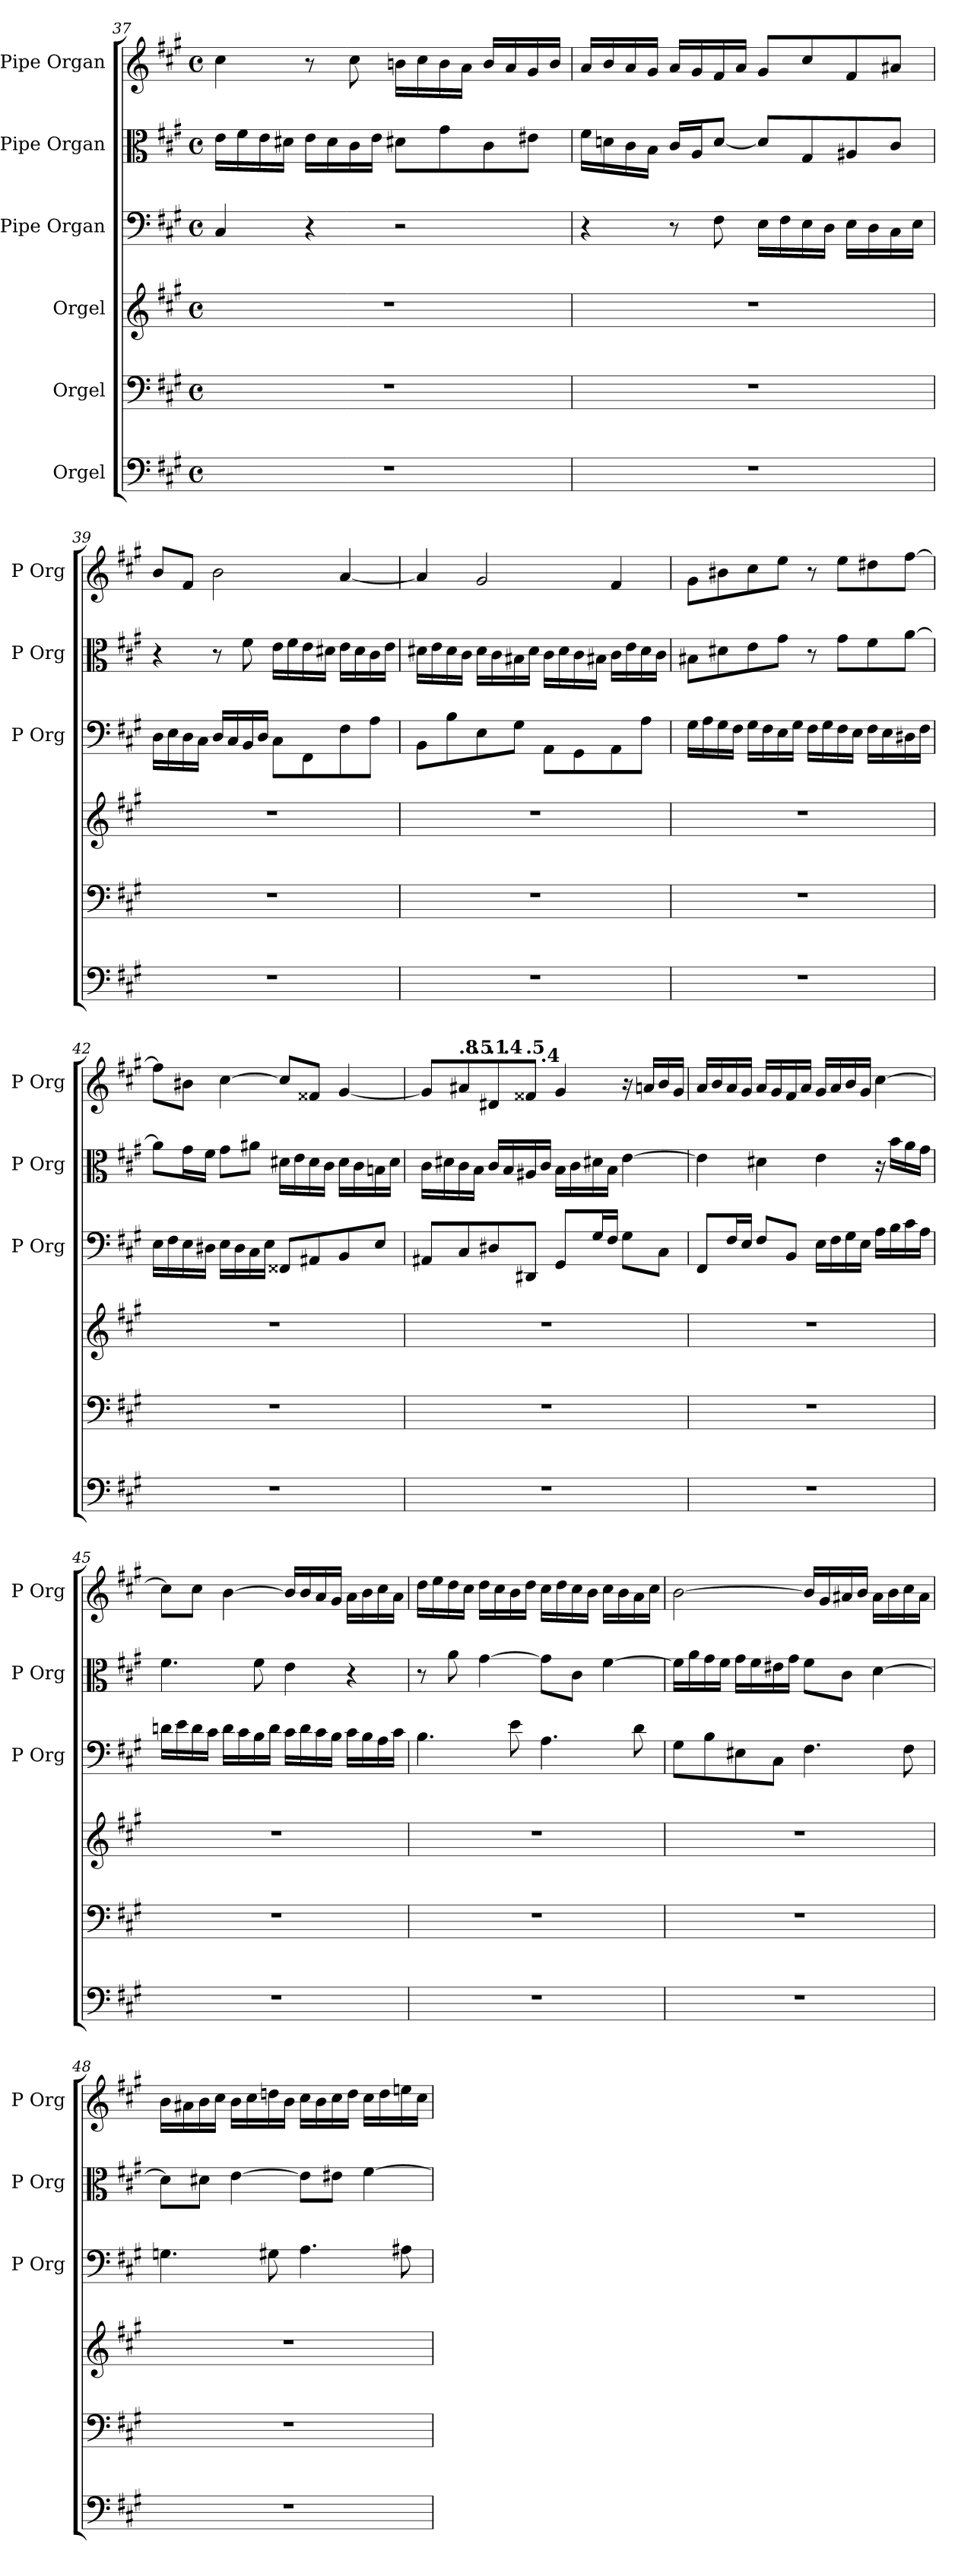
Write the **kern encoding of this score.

**kern	**kern	**kern	**kern	**kern	**kern
*part6	*part5	*part4	*part3	*part2	*part1
*staff6	*staff5	*staff4	*staff3	*staff2	*staff1
*I"Orgel	*I"Orgel	*I"Orgel	*I"Pipe Organ	*I"Pipe Organ	*I"Pipe Organ
*	*	*	*I'P Org	*I'P Org	*I'P Org
!!LO:LB:g=z
*clefF4	*clefF4	*clefG2	*clefF4	*clefC3	*clefG2
*k[f#c#g#]	*k[f#c#g#]	*k[f#c#g#]	*k[f#c#g#]	*k[f#c#g#]	*k[f#c#g#]
*M4/4	*M4/4	*M4/4	*M4/4	*M4/4	*M4/4
*met(c)	*met(c)	*met(c)	*met(c)	*met(c)	*met(c)
=37	=37	=37	=37	=37	=37
*	*	*	*	*	*^
1r	1r	1r	4C#/	16e\LL	4cc#\	16ryy
*	*	*	*	*	*MM49	*
.	.	.	.	16f#\	.	2...ryy
.	.	.	.	16e\	.	.
.	.	.	.	16d#X\JJ	.	.
.	.	.	4r	16e\LL	8r	.
.	.	.	.	16d#\	.	.
.	.	.	.	16c#\	8cc#\	.
.	.	.	.	16e\JJ	.	.
.	.	.	2r	8d#X\L	16bn\LL	.
.	.	.	.	.	16cc#\	.
.	.	.	.	8g#\	16b\	.
.	.	.	.	.	16a\JJ	.
.	.	.	.	8c#\	16b/LL	.
.	.	.	.	.	16a/	.
.	.	.	.	8e#X\J	16g#/	.
.	.	.	.	.	16b/JJ	.
*	*	*	*	*	*v	*v
=38	=38	=38	=38	=38	=38
1r	1r	1r	4r	16f#\LL	16a/LL
.	.	.	.	16dn\	16b/
.	.	.	.	16c#\	16a/
.	.	.	.	16B\JJ	16g#/JJ
.	.	.	8r	16c#/LL	16a/LL
.	.	.	.	16A/J	16g#/
.	.	.	8F#\	[8d/J	16f#/
.	.	.	.	.	16a/JJ
.	.	.	16E\LL	8d/L]	8g#/L
.	.	.	16F#\	.	.
.	.	.	16E\	8G#/	8cc#/
.	.	.	16D\JJ	.	.
.	.	.	16E\LL	8A#X/	8f#/
.	.	.	16D\	.	.
.	.	.	16C#\	8c#/J	8a#X/J
.	.	.	16E\JJ	.	.
!!LO:LB:g=z
=39	=39	=39	=39	=39	=39
1r	1r	1r	16D\LL	4r	8b/L
.	.	.	16E\	.	.
.	.	.	16D\	.	8f#/J
.	.	.	16C#\JJ	.	.
.	.	.	16D/LL	8r	2b\
.	.	.	16C#/	.	.
.	.	.	16BB/	8f#\	.
.	.	.	16D/JJ	.	.
.	.	.	8C#\L	16e\LL	.
.	.	.	.	16f#\	.
.	.	.	8FF#\	16e\	.
.	.	.	.	16d#X\JJ	.
.	.	.	8F#\	16e\LL	[4a/
.	.	.	.	16d#\	.
.	.	.	8A\J	16c#\	.
.	.	.	.	16e\JJ	.
=40	=40	=40	=40	=40	=40
1r	1r	1r	8BB\L	16d#X\LL	4a/]
.	.	.	.	16e\	.
.	.	.	8B\	16d#\	.
.	.	.	.	16c#\JJ	.
.	.	.	8E\	16d#\LL	2g#/
.	.	.	.	16c#\	.
.	.	.	8G#\J	16B#X\	.
.	.	.	.	16d#\JJ	.
.	.	.	8AA\L	16c#\LL	.
.	.	.	.	16d#\	.
.	.	.	8GG#\	16c#\	.
.	.	.	.	16B#X\JJ	.
.	.	.	8AA\	16c#\LL	4f#/
.	.	.	.	16e\	.
.	.	.	8A\J	16d#\	.
.	.	.	.	16c#\JJ	.
!!LO:PB:g=z
=41	=41	=41	=41	=41	=41
1r	1r	1r	16G#\LL	8B#X\L	8g#\L
.	.	.	16A\	.	.
.	.	.	16G#\	8d#X\	8b#X\
.	.	.	16F#\JJ	.	.
.	.	.	16G#\LL	8e\	8cc#\
.	.	.	16F#\	.	.
.	.	.	16E\	8g#\J	8ee\J
.	.	.	16G#\JJ	.	.
.	.	.	16F#\LL	8r	8r
.	.	.	16G#\	.	.
.	.	.	16F#\	8g#\L	8ee\L
.	.	.	16E\JJ	.	.
.	.	.	16F#\LL	8f#\	8dd#X\
.	.	.	16E\	.	.
.	.	.	16D#X\	[8a\J	[8ff#\J
.	.	.	16F#\JJ	.	.
=42	=42	=42	=42	=42	=42
1r	1r	1r	16E\LL	8a\L]	8ff#\L]
.	.	.	16F#\	.	.
.	.	.	16E\	16g#\L	8b#X\J
.	.	.	16D#X\JJ	16f#\JJ	.
.	.	.	16E\LL	8g#\L	[4cc#\
.	.	.	16D#\	.	.
.	.	.	16C#\	8a#X\J	.
.	.	.	16E\JJ	.	.
.	.	.	8FF##X/L	16d#X\LL	8cc#/L]
.	.	.	.	16e\	.
.	.	.	8AA#X/	16d#\	8f##X/J
.	.	.	.	16c#\JJ	.
.	.	.	8BB/	16d#\LL	[4g#/
.	.	.	.	16c#\	.
.	.	.	8E/J	16Bn\	.
.	.	.	.	16d#\JJ	.
!!LO:LB:g=z
=43	=43	=43	=43	=43	=43
*	*	*	*	*	*MM49
*	*	*	*	*	*^
*	*	*	*	*	*	*^
*	*	*	*	*	*	*	*^
*	*	*	*	*	*	*	*	*^
1r	1r	1r	8AA#X/L	16c#\LL	8g#/L]	8.ryy	4ryy	4..ryy	2ryy
.	.	.	.	16d#X\	.	.	.	.	.
*	*	*	*	*	*MM48	*	*	*	*
!	!	!	!	!	!LO:TX:a:B:t=.8	!	!	!	!
.	.	.	8C#/	16c#\	8a#X/	.	.	.	.
*	*	*	*	*	*MM48	*	*	*	*
!	!	!	!	!	!	!LO:TX:a:B:t=.5	!	!	!
.	.	.	.	16B\JJ	.	2ryy	.	.	.
*	*	*	*	*	*MM48	*	*	*	*
!	!	!	!	!	!LO:TX:a:B:t=.1	!	!	!	!
.	.	.	8D#X/	16c#/LL	8d#X/	.	16ryy	.	.
*	*	*	*	*	*MM47	*	*	*	*
!	!	!	!	!	!	!	!LO:TX:a:B:t=.4	!	!
.	.	.	.	16B/	.	.	2ryy	.	.
*	*	*	*	*	*MM46	*	*	*	*
!	!	!	!	!	!LO:TX:a:B:t=.5	!	!	!	!
.	.	.	8DD#X/J	16A#X/	8f##X/J	.	.	.	.
*	*	*	*	*	*MM45	*	*	*	*
!	!	!	!	!	!	!	!	!LO:TX:a:B:t=.4	!
.	.	.	.	16c#/JJ	.	.	.	2ryy	.
.	.	.	8GG#/L	16B\LL	4g#/	.	.	.	16ryy
*	*	*	*	*	*MM49	*	*	*	*
.	.	.	.	16c#\	.	.	.	.	4..ryy
.	.	.	16G#/L	16d#X\	.	.	.	.	.
.	.	.	16F#/JJ	16B\JJ	.	4ryy	.	.	.
.	.	.	8G#\L	[4e\	16r	.	.	.	.
.	.	.	.	.	16an/LL	.	8.ryy	.	.
.	.	.	8C#\J	.	16b/	.	.	.	.
.	.	.	.	.	16g#/JJ	16ryy	.	16ryy	.
*	*	*	*	*	*v	*v	*v	*v	*v
=44	=44	=44	=44	=44	=44
1r	1r	1r	8FF#/L	4e\]	16a/LL
.	.	.	.	.	16b/
.	.	.	16F#/L	.	16a/
.	.	.	16E/JJ	.	16g#/JJ
.	.	.	8F#/L	4d#X\	16a/LL
.	.	.	.	.	16g#/
.	.	.	8BB/J	.	16f#/
.	.	.	.	.	16a/JJ
.	.	.	16E\LL	4e\	16g#/LL
.	.	.	16F#\	.	16a/
.	.	.	16G#\	.	16b/
.	.	.	16E\JJ	.	16g#/JJ
.	.	.	16A\LL	16r	[4cc#\
.	.	.	16B\	16b\LL	.
.	.	.	16c#\	16a\	.
.	.	.	16A\JJ	16g#\JJ	.
!!LO:LB:g=z
=45	=45	=45	=45	=45	=45
1r	1r	1r	16dn\LL	4.f#\	8cc#\L]
.	.	.	16e\	.	.
.	.	.	16d\	.	8cc#\J
.	.	.	16c#\JJ	.	.
.	.	.	16d\LL	.	[4b\
.	.	.	16c#\	.	.
.	.	.	16B\	8f#\	.
.	.	.	16d\JJ	.	.
.	.	.	16c#\LL	4e\	16b/LL]
.	.	.	16d\	.	16b/
.	.	.	16c#\	.	16a/
.	.	.	16B\JJ	.	16g#/JJ
.	.	.	16c#\LL	4r	16a\LL
.	.	.	16B\	.	16b\
.	.	.	16A\	.	16cc#\
.	.	.	16c#\JJ	.	16a\JJ
=46	=46	=46	=46	=46	=46
1r	1r	1r	4.B\	8r	16dd\LL
.	.	.	.	.	16ee\
.	.	.	.	8a\	16dd\
.	.	.	.	.	16cc#\JJ
.	.	.	.	[4g#\	16dd\LL
.	.	.	.	.	16cc#\
.	.	.	8e\	.	16b\
.	.	.	.	.	16dd\JJ
.	.	.	4.A\	8g#\L]	16cc#\LL
.	.	.	.	.	16dd\
.	.	.	.	8c#\J	16cc#\
.	.	.	.	.	16b\JJ
.	.	.	.	[4f#\	16cc#\LL
.	.	.	.	.	16b\
.	.	.	8d\	.	16a\
.	.	.	.	.	16cc#\JJ
!!LO:LB:g=z
=47	=47	=47	=47	=47	=47
1r	1r	1r	8G#\L	16f#\LL]	[2b\
.	.	.	.	16a\	.
.	.	.	8B\	16g#\	.
.	.	.	.	16f#\JJ	.
.	.	.	8E#X\	16g#\LL	.
.	.	.	.	16f#\	.
.	.	.	8C#\J	16e#X\	.
.	.	.	.	16g#\JJ	.
.	.	.	4.F#\	8f#\L	16b/LL]
.	.	.	.	.	16g#/
.	.	.	.	8c#\J	16a#X/
.	.	.	.	.	16b/JJ
.	.	.	.	[4d\	16a#\LL
.	.	.	.	.	16b\
.	.	.	8F#\	.	16cc#\
.	.	.	.	.	16a#\JJ
=48	=48	=48	=48	=48	=48
1r	1r	1r	4.Gn\	8d\L]	16b\LL
.	.	.	.	.	16a#X\
.	.	.	.	8d#X\J	16b\
.	.	.	.	.	16cc#\JJ
.	.	.	.	[4e\	16b\LL
.	.	.	.	.	16cc#\
.	.	.	8G#X\	.	16ddn\
.	.	.	.	.	16b\JJ
.	.	.	4.A\	8e\L]	16cc#\LL
.	.	.	.	.	16b\
.	.	.	.	8e#X\J	16cc#\
.	.	.	.	.	16dd\JJ
.	.	.	.	[4f#\	16cc#\LL
.	.	.	.	.	16dd\
.	.	.	8A#X\	.	16een\
.	.	.	.	.	16cc#\JJ
=	=	=	=	=	=
*-	*-	*-	*-	*-	*-
